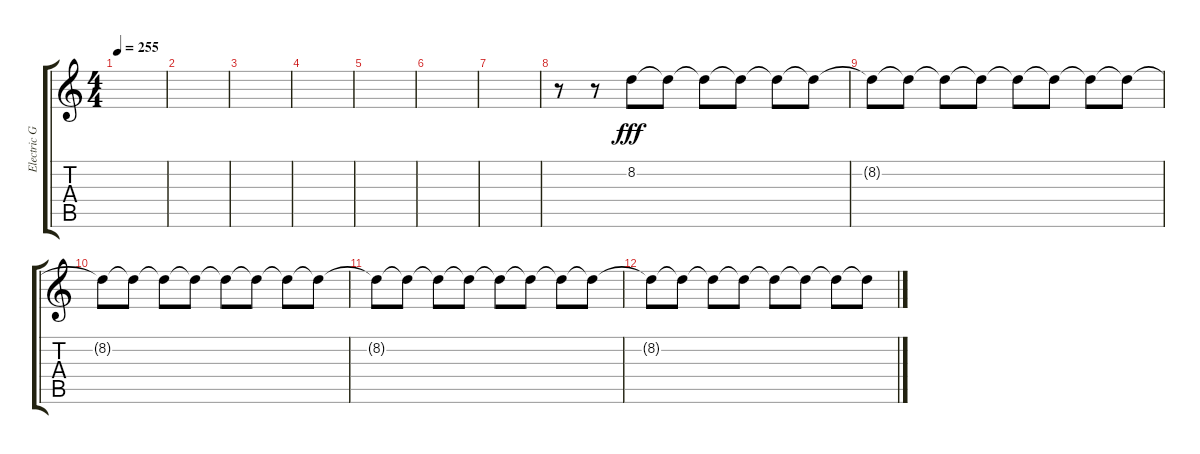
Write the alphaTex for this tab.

\track ("Electric Guitar" "Electric G") {instrument distortionguitar}
\staff {score tabs}
\tuning (B3 Gb3 D3 A2 E2 B1) {hide}
\ts (4 4)
\tempo 255
\clef g2
\ks c
|
|
|
|
|
|
|
r.8 r.8 8.2.8{dy fff} 8.2{t}.8 8.2{t}.8 8.2{t}.8 8.2{t}.8 8.2{t}.8 |
8.2{t}.8 8.2{t}.8 8.2{t}.8 8.2{t}.8 8.2{t}.8 8.2{t}.8 8.2{t}.8 8.2{t}.8 |
8.2{t}.8 8.2{t}.8 8.2{t}.8 8.2{t}.8 8.2{t}.8 8.2{t}.8 8.2{t}.8 8.2{t}.8 |
8.2{t}.8 8.2{t}.8 8.2{t}.8 8.2{t}.8 8.2{t}.8 8.2{t}.8 8.2{t}.8 8.2{t}.8 |
8.2{t}.8 8.2{t}.8 8.2{t}.8 8.2{t}.8 8.2{t}.8 8.2{t}.8 8.2{t}.8 8.2{t}.8
